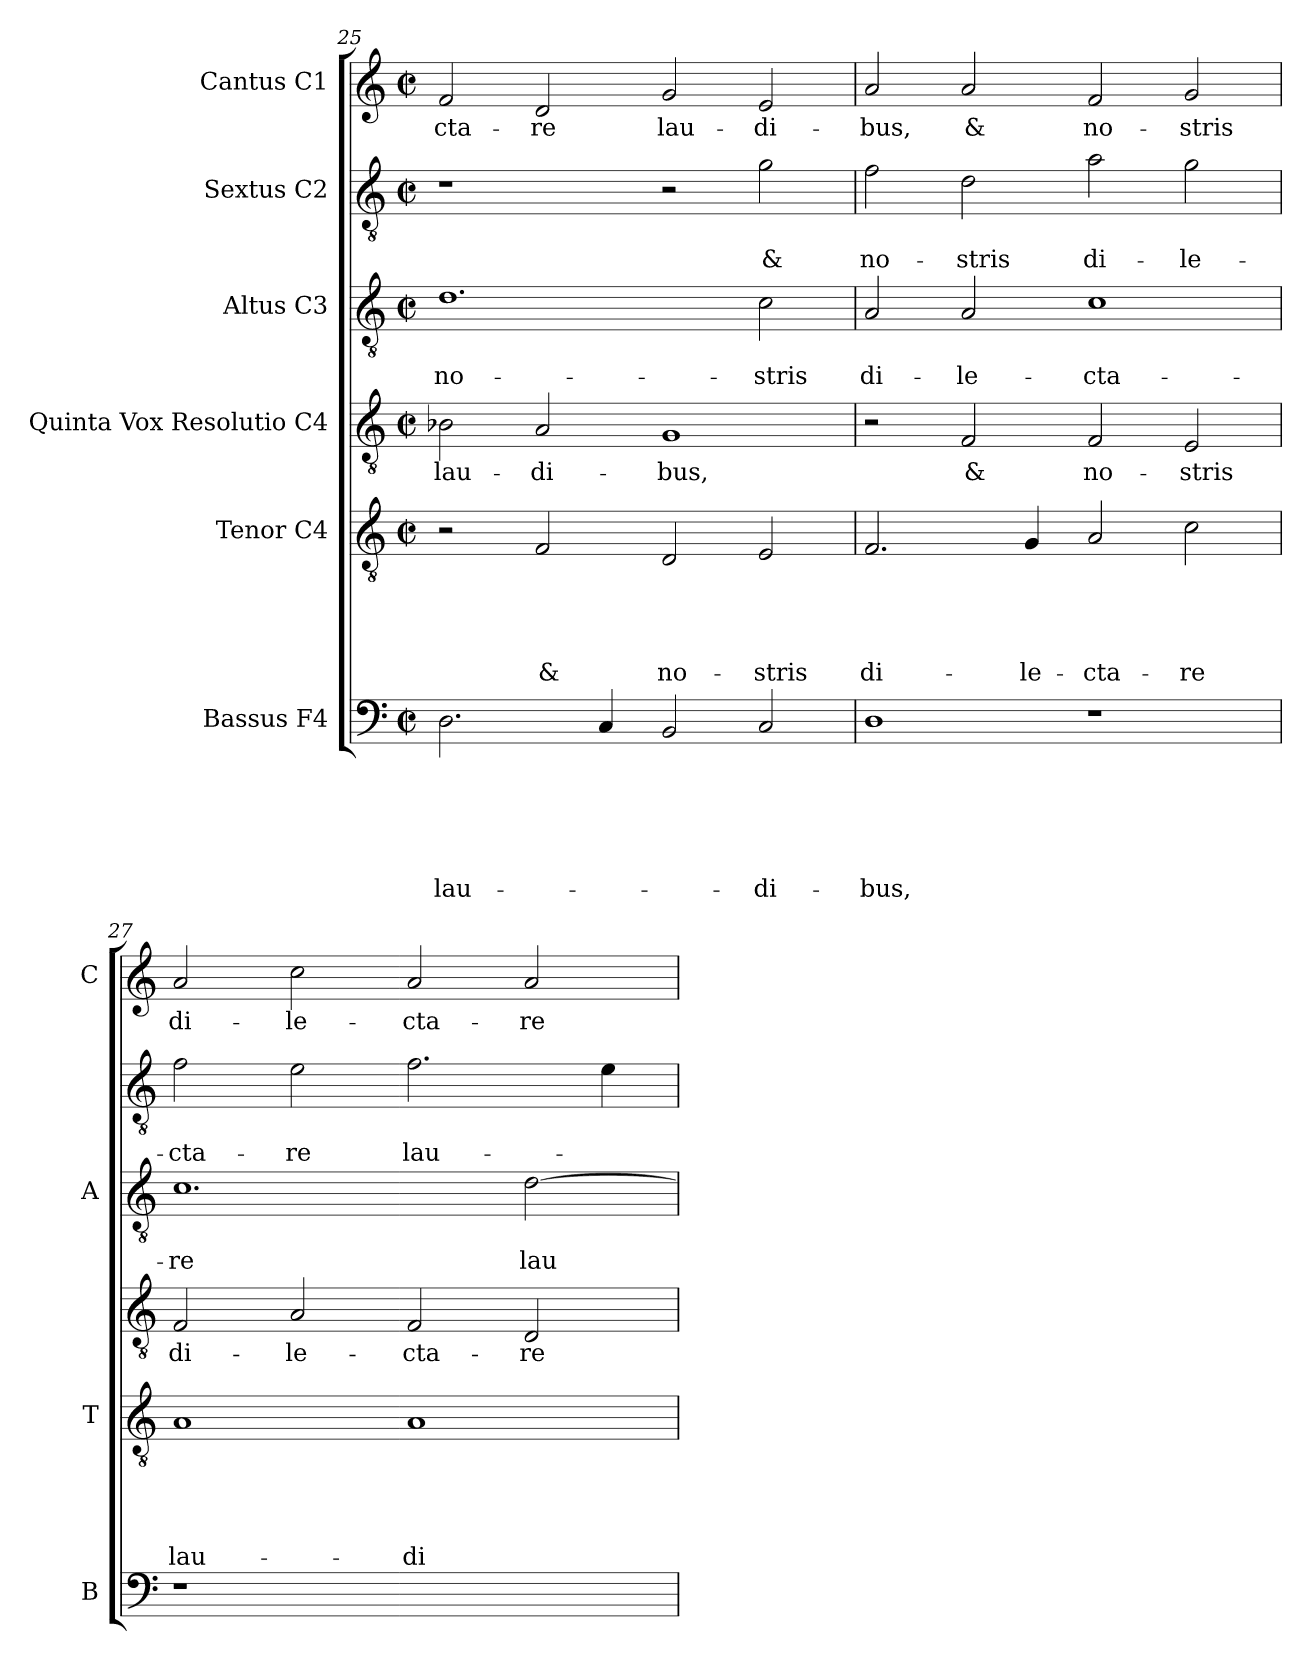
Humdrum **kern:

**kern	**text	**text	**text	**text	**text	**text	**kern	**text	**text	**text	**text	**text	**kern	**text	**kern	**text	**text	**kern	**text	**text	**kern	**text
*part6	*part6	*part6	*part6	*part6	*part6	*part6	*part5	*part5	*part5	*part5	*part5	*part5	*part4	*part4	*part3	*part3	*part3	*part2	*part2	*part2	*part1	*part1
*staff6	*staff6	*staff6	*staff6	*staff6	*staff6	*staff6	*staff5	*staff5	*staff5	*staff5	*staff5	*staff5	*staff4	*staff4	*staff3	*staff3	*staff3	*staff2	*staff2	*staff2	*staff1	*staff1
*I"Bassus F4	*	*	*	*	*	*	*I"Tenor C4	*	*	*	*	*	*I"Quinta Vox Resolutio C4	*	*I"Altus C3	*	*	*I"Sextus C2	*	*	*I"Cantus C1	*
*I'B	*	*	*	*	*	*	*I'T	*	*	*	*	*	*	*	*I'A	*	*	*	*	*	*I'C	*
*clefF4	*	*	*	*	*	*	*clefGv2	*	*	*	*	*	*clefGv2	*	*clefGv2	*	*	*clefGv2	*	*	*clefG2	*
*k[]	*	*	*	*	*	*	*k[]	*	*	*	*	*	*k[]	*	*k[]	*	*	*k[]	*	*	*k[]	*
*C:	*	*	*	*	*	*	*C:	*	*	*	*	*	*C:	*	*C:	*	*	*C:	*	*	*C:	*
*M2/2	*	*	*	*	*	*	*M2/2	*	*	*	*	*	*M2/2	*	*M2/2	*	*	*M2/2	*	*	*M2/2	*
*met(c|)	*	*	*	*	*	*	*met(c|)	*	*	*	*	*	*met(c|)	*	*met(c|)	*	*	*met(c|)	*	*	*met(c|)	*
=25	=25	=25	=25	=25	=25	=25	=25	=25	=25	=25	=25	=25	=25	=25	=25	=25	=25	=25	=25	=25	=25	=25
!	!	!	!	!	!	!LO:LY:b	!	!	!	!	!	!	!	!LO:LY:b	!	!	!LO:LY:b	!	!	!	!	!LO:LY:b
2.D\	.	.	.	.	.	lau-	2r	.	.	.	.	.	2B-X\	lau-	1.d	.	no-	1r	.	.	2f/	-cta-
!	!	!	!	!	!	!	!	!	!	!	!	!LO:LY:b	!	!LO:LY:b	!	!	!	!	!	!	!	!LO:LY:b
.	.	.	.	.	.	.	2F/	.	.	.	.	&	2A/	-di-	.	.	.	.	.	.	2d/	-re
4C/	.	.	.	.	.	.	.	.	.	.	.	.	.	.	.	.	.	.	.	.	.	.
!	!	!	!	!	!	!	!	!	!	!	!	!LO:LY:b	!	!LO:LY:b	!	!	!	!	!	!	!	!LO:LY:b
2BB/	.	.	.	.	.	.	2D/	.	.	.	.	no-	1G	-bus,	.	.	.	2r	.	.	2g/	lau-
!	!	!	!	!	!	!LO:LY:b	!	!	!	!	!	!LO:LY:b	!	!	!	!	!LO:LY:b	!	!	!LO:LY:b	!	!LO:LY:b
2C/	.	.	.	.	.	-di-	2E/	.	.	.	.	-stris	.	.	2c\	.	-stris	2g\	.	&	2e/	-di-
=26	=26	=26	=26	=26	=26	=26	=26	=26	=26	=26	=26	=26	=26	=26	=26	=26	=26	=26	=26	=26	=26	=26
!	!	!	!	!	!	!LO:LY:b	!	!	!	!	!	!LO:LY:b	!	!	!	!	!LO:LY:b	!	!	!LO:LY:b	!	!LO:LY:b
1D	.	.	.	.	.	-bus,	2.F/	.	.	.	.	di-	2r	.	2A/	.	di-	2f\	.	no-	2a/	-bus,
!	!	!	!	!	!	!	!	!	!	!	!	!	!	!LO:LY:b	!	!	!LO:LY:b	!	!	!LO:LY:b	!	!LO:LY:b
.	.	.	.	.	.	.	.	.	.	.	.	.	2F/	&	2A/	.	-le-	2d\	.	-stris	2a/	&
!	!	!	!	!	!	!	!	!	!	!	!	!LO:LY:b	!	!	!	!	!	!	!	!	!	!
.	.	.	.	.	.	.	4G/	.	.	.	.	-le-	.	.	.	.	.	.	.	.	.	.
!	!	!	!	!	!	!	!	!	!	!	!	!LO:LY:b	!	!LO:LY:b	!	!	!LO:LY:b	!	!	!LO:LY:b	!	!LO:LY:b
1r	.	.	.	.	.	.	2A/	.	.	.	.	-cta-	2F/	no-	1c	.	-cta-	2a\	.	di-	2f/	no-
!	!	!	!	!	!	!	!	!	!	!	!	!LO:LY:b	!	!LO:LY:b	!	!	!	!	!	!LO:LY:b	!	!LO:LY:b
.	.	.	.	.	.	.	2c\	.	.	.	.	-re	2E/	-stris	.	.	.	2g\	.	-le-	2g/	-stris
!!LO:LB:g=z
=27	=27	=27	=27	=27	=27	=27	=27	=27	=27	=27	=27	=27	=27	=27	=27	=27	=27	=27	=27	=27	=27	=27
!	!	!	!	!	!	!	!	!	!	!	!	!LO:LY:b	!	!LO:LY:b	!	!	!LO:LY:b	!	!	!LO:LY:b	!	!LO:LY:b
1r	.	.	.	.	.	.	1A	.	.	.	.	lau-	2F/	di-	1.c	.	-re	2f\	.	-cta-	2a/	di-
!	!	!	!	!	!	!	!	!	!	!	!	!	!	!LO:LY:b	!	!	!	!	!	!LO:LY:b	!	!LO:LY:b
.	.	.	.	.	.	.	.	.	.	.	.	.	2A/	-le-	.	.	.	2e\	.	-re	2cc\	-le-
!	!	!	!	!	!	!	!	!	!	!	!	!LO:LY:b	!	!LO:LY:b	!	!	!	!	!	!LO:LY:b	!	!LO:LY:b
1ryy	.	.	.	.	.	.	1A	.	.	.	.	-di-	2F/	-cta-	.	.	.	2.f\	.	lau-	2a/	-cta-
!	!	!	!	!	!	!	!	!	!	!	!	!	!	!LO:LY:b	!	!	!LO:LY:b	!	!	!	!	!LO:LY:b
.	.	.	.	.	.	.	.	.	.	.	.	.	2D/	-re	[2d\	.	lau-	.	.	.	2a/	-re
.	.	.	.	.	.	.	.	.	.	.	.	.	.	.	.	.	.	4e\	.	.	.	.
=	=	=	=	=	=	=	=	=	=	=	=	=	=	=	=	=	=	=	=	=	=	=
*-	*-	*-	*-	*-	*-	*-	*-	*-	*-	*-	*-	*-	*-	*-	*-	*-	*-	*-	*-	*-	*-	*-
